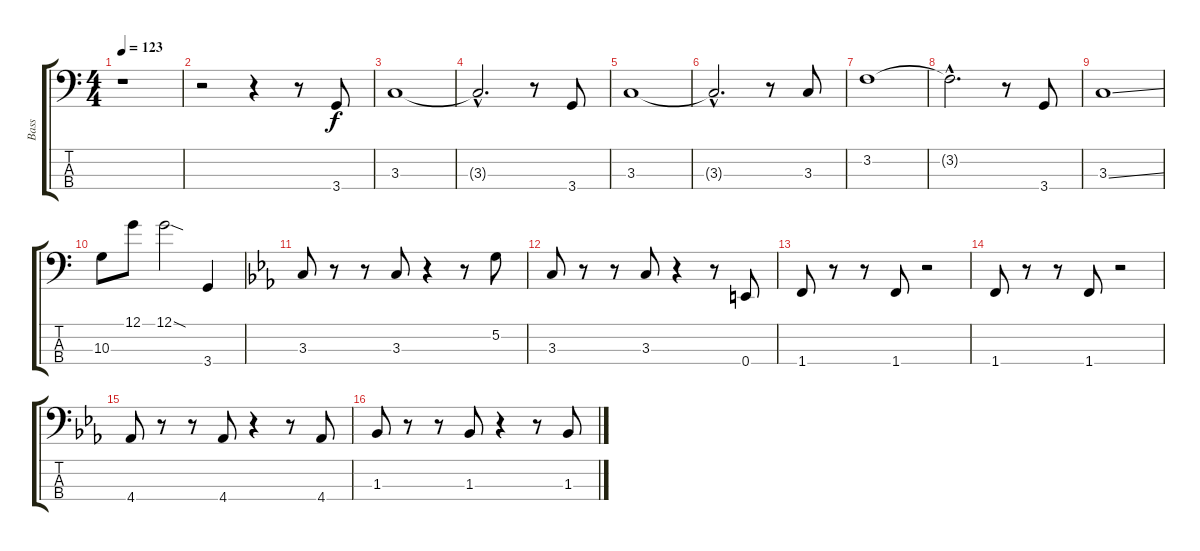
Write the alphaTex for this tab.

\track ("Bass" "Bass") {instrument electricbassfinger}
\staff {score tabs}
\tuning (G2 D2 A1 E1) {hide}
\ts (4 4)
\tempo 123
\clef f4
\ks c
r.1{dy f instrument electricbassfinger} |
r.2 r.4 r.8 3.4.8 |
3.3.1 |
3.3{hac t}.2{d} r.8 3.4.8 |
3.3.1 |
3.3{hac t}.2{d} r.8 3.3.8 |
3.2.1 |
3.2{hac t}.2{d} r.8 3.4.8 |
3.3{ss}.1 |
10.3.8 12.1.8 12.1{sod}.2 3.4.4 |
\ks eb
3.3.8 r.8 r.8 3.3.8 r.4 r.8 5.2.8 |
3.3.8 r.8 r.8 3.3.8 r.4 r.8 0.4.8 |
1.4.8 r.8 r.8 1.4.8 r.2 |
1.4.8 r.8 r.8 1.4.8 r.2 |
4.4.8 r.8 r.8 4.4.8 r.4 r.8 4.4.8 |
1.3.8 r.8 r.8 1.3.8 r.4 r.8 1.3.8
